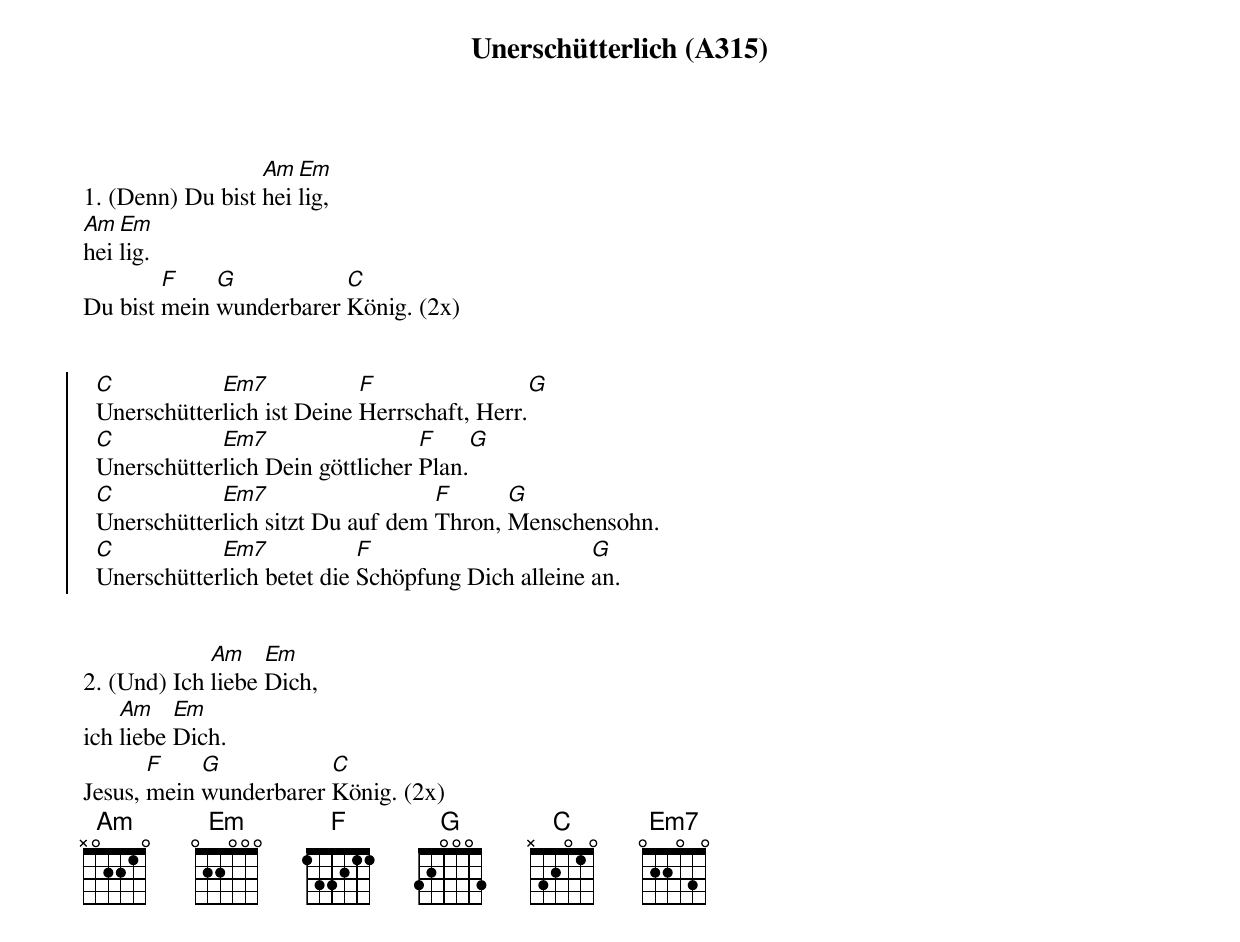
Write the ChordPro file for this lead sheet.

{title: Unerschütterlich (A315)}
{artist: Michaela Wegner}

1. (Denn) Du bist [Am]hei[Em]lig,
[Am]hei[Em]lig.
Du bist [F]mein [G]wunderbarer [C]König. (2x)


{soc}
  [C]Unerschütter[Em7]lich ist Deine [F]Herrschaft, Herr.[G]
  [C]Unerschütter[Em7]lich Dein göttlicher [F]Plan.[G]
  [C]Unerschütter[Em7]lich sitzt Du auf dem [F]Thron, [G]Menschensohn.
  [C]Unerschütter[Em7]lich betet die [F]Schöpfung Dich alleine [G]an.
 {eoc}


2. (Und) Ich [Am]liebe [Em]Dich,
ich [Am]liebe [Em]Dich.
Jesus, [F]mein [G]wunderbarer [C]König. (2x)
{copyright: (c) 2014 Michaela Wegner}
